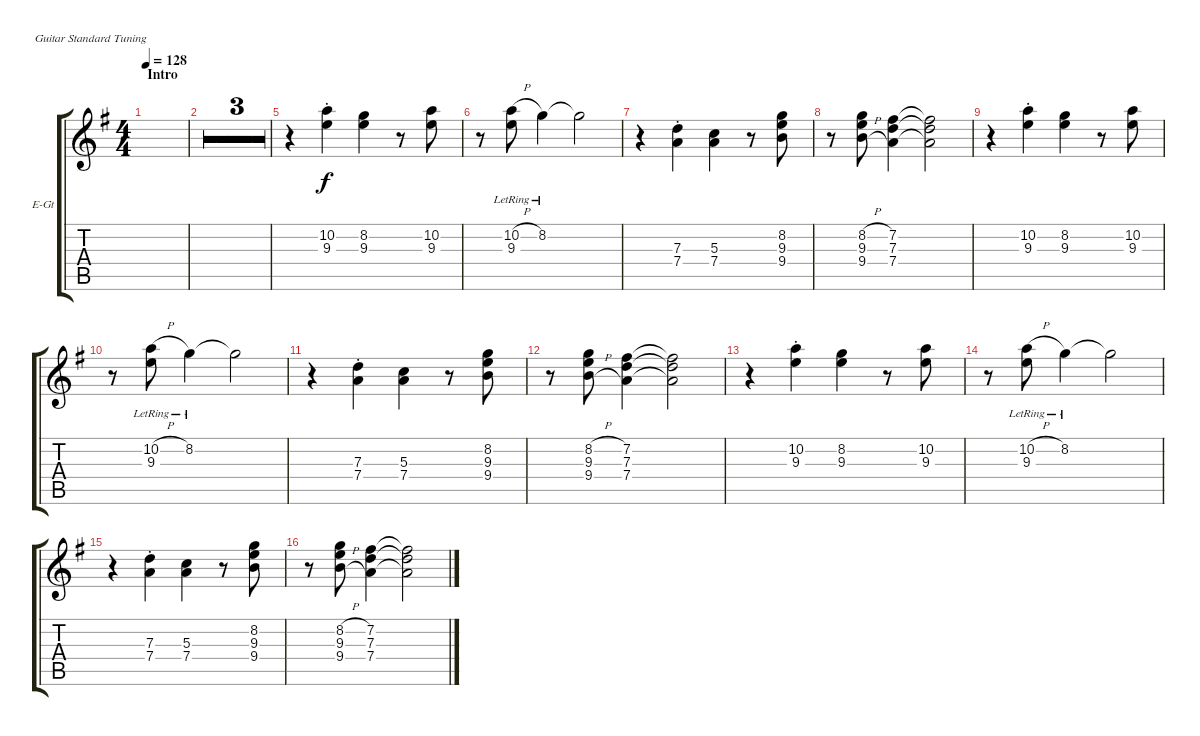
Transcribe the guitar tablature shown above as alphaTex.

\bracketExtendMode groupsimilarinstruments
\firstSystemTrackNameOrientation horizontal
\otherSystemsTrackNameOrientation horizontal
\track ("Electric Guitar" "E-Gt") {multiBarRest instrument overdrivenguitar}
\staff {score tabs}
\tuning (E4 B3 G3 D3 A2 E2)
\ts (4 4)
\section ("" "Intro")
\tempo 128
\clef g2
\ks eminor
|
|
|
|
r.4 (10.2{st} 9.3{st}).4 (8.2 9.3).4 r.8 (10.2 9.3).8 |
r.8 (10.2{h lr} 9.3{lr}).8 8.2{lr}.4 8.2{t}.2 |
r.4 (7.3{st} 7.4{st}).4 (5.3 7.4).4 r.8 (8.2 9.3 9.4).8 |
r.8 (8.2{h} 9.3{h} 9.4{h}).8 (7.2 7.3 7.4).4 (7.3{t} 7.2{t} 7.4{t}).2 |
r.4 (10.2{st} 9.3{st}).4 (8.2 9.3).4 r.8 (10.2 9.3).8 |
r.8 (10.2{h lr} 9.3{lr}).8 8.2{lr}.4 8.2{t}.2 |
r.4 (7.3{st} 7.4{st}).4 (5.3 7.4).4 r.8 (8.2 9.3 9.4).8 |
r.8 (8.2{h} 9.3{h} 9.4{h}).8 (7.2 7.3 7.4).4 (7.3{t} 7.2{t} 7.4{t}).2 |
r.4 (10.2{st} 9.3{st}).4 (8.2 9.3).4 r.8 (10.2 9.3).8 |
r.8 (10.2{h lr} 9.3{lr}).8 8.2{lr}.4 8.2{t}.2 |
r.4 (7.3{st} 7.4{st}).4 (5.3 7.4).4 r.8 (8.2 9.3 9.4).8 |
r.8 (8.2{h} 9.3{h} 9.4{h}).8 (7.2 7.3 7.4).4 (7.3{t} 7.2{t} 7.4{t}).2
